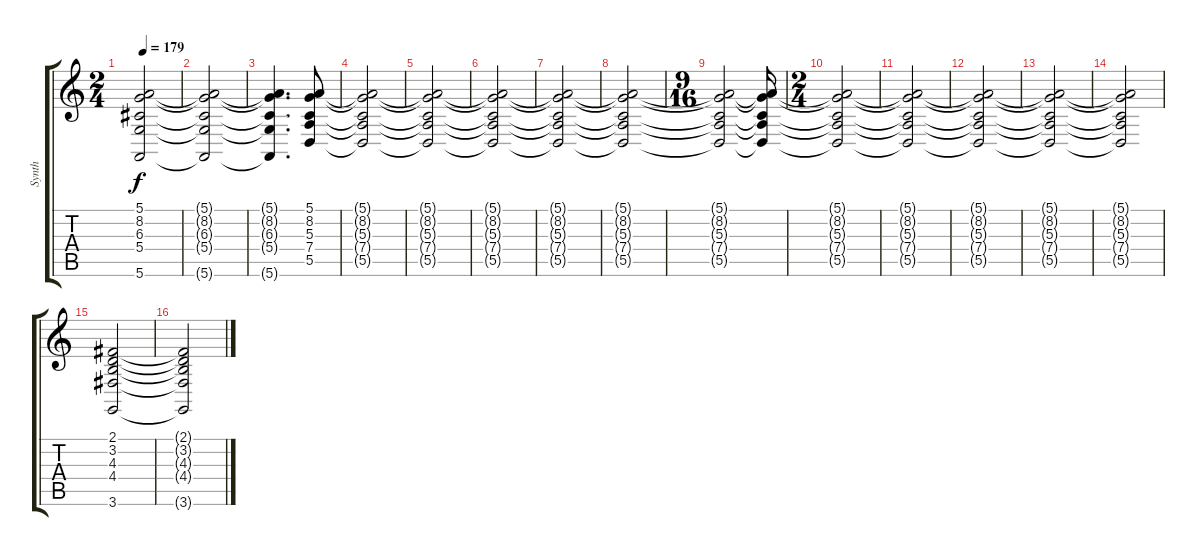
\track ("Synth" "Synth") {instrument synthstrings1}
\staff {score tabs}
\tuning (E4 B3 G3 D3 A2 E2) {hide}
\ts (2 4)
\tempo 179
\clef g2
\ks c
(5.1{t} 8.2{t} 6.3{t} 5.4{t} 5.6{t}).2{dy f} |
(5.1{t} 8.2{t} 6.3{t} 5.4{t} 5.6{t}).2 |
(5.1{t} 8.2{t} 6.3{t} 5.4{t} 5.6{t}).4{d} (5.1 8.2 5.3 7.4 5.5).8 |
(5.1{t} 8.2{t} 5.3{t} 7.4{t} 5.5{t}).2 |
(5.1{t} 8.2{t} 5.3{t} 7.4{t} 5.5{t}).2 |
(5.1{t} 8.2{t} 5.3{t} 7.4{t} 5.5{t}).2 |
(5.1{t} 8.2{t} 5.3{t} 7.4{t} 5.5{t}).2 |
(5.1{t} 8.2{t} 5.3{t} 7.4{t} 5.5{t}).2 |
\ts (9 16)
(5.1{t} 8.2{t} 5.3{t} 7.4{t} 5.5{t}).2 (5.1{t} 8.2{t} 5.3{t} 7.4{t} 5.5{t}).16 |
\ts (2 4)
(5.1{t} 8.2{t} 5.3{t} 7.4{t} 5.5{t}).2 |
(5.1{t} 8.2{t} 5.3{t} 7.4{t} 5.5{t}).2 |
(5.1{t} 8.2{t} 5.3{t} 7.4{t} 5.5{t}).2 |
(5.1{t} 8.2{t} 5.3{t} 7.4{t} 5.5{t}).2 |
(5.1{t} 8.2{t} 5.3{t} 7.4{t} 5.5{t}).2 |
(2.1 3.2 4.3 4.4 3.6).2 |
(2.1{t} 3.2{t} 4.3{t} 4.4{t} 3.6{t}).2
